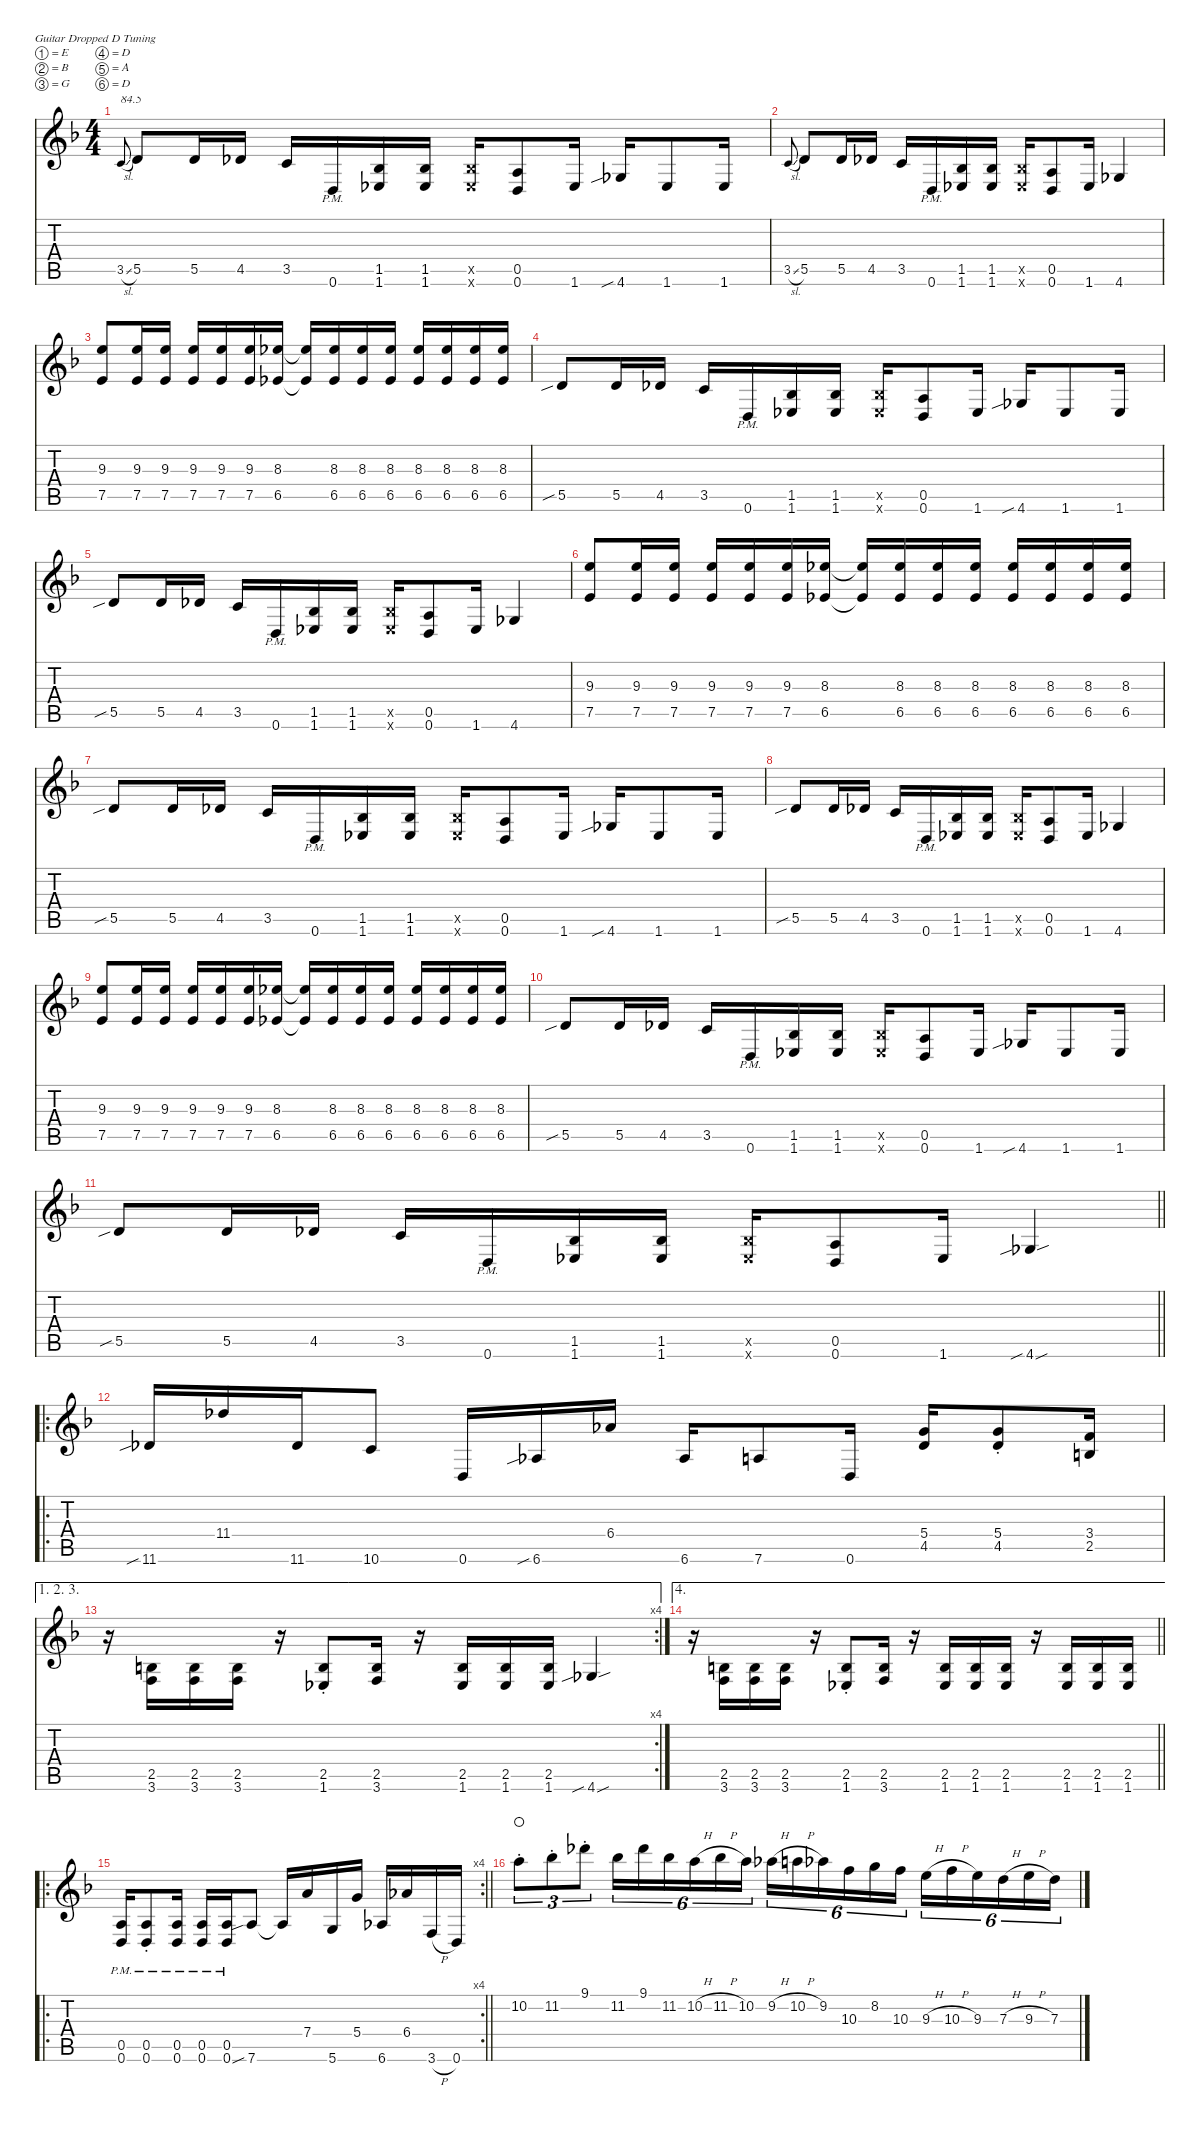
\defaultSystemsLayout 4
\hideDynamics
\bracketExtendMode nobrackets
\singleTrackTrackNamePolicy hidden
\multiTrackTrackNamePolicy hidden
\otherSystemsTrackNameOrientation horizontal
\track ("Guitar 1" "Guitar 1") {defaultSystemsLayout 4 mute instrument distortionguitar}
\staff {score tabs}
\tuning (E4 B3 G3 D3 A2 D2)
\ts (4 4)
\tempo (84 hide)
\clef g2
\ks dminor
3.5{sl acc forcenatural}.8{txt "84.5" gr onbeat dy mf beam Up} 5.5{acc forcenatural}.8{dy f beam Up} 5.5{acc forcenatural}.16{beam Up} 4.5{acc b}.16{beam Up} 3.5{acc forcenatural}.16{beam Up} 0.6{pm acc forcenatural}.16{beam Up} (1.5{acc b} 1.6{acc b}).16{beam Up} (1.5{acc b} 1.6{acc b}).16{beam Up} (1.5{x acc b} 1.6{x acc b}).16{beam Up} (0.5{acc forcenatural} 0.6{acc forcenatural}).8{beam Up} 1.6{acc b}.16{beam Up} 4.6{sib acc b}.16{beam Up} 1.6{acc b}.8{beam Up} 1.6{acc b}.16{beam Up} |
\tempo (85 hide)
3.5{sl acc forcenatural}.8{gr onbeat dy mf beam Up} 5.5{acc forcenatural}.8{dy f beam Up} 5.5{acc forcenatural}.16{beam Up} 4.5{acc b}.16{beam Up} 3.5{acc forcenatural}.16{beam Up} 0.6{pm acc forcenatural}.16{beam Up} (1.5{acc b} 1.6{acc b}).16{beam Up} (1.5{acc b} 1.6{acc b}).16{beam Up} (1.5{x acc b} 1.6{x acc b}).16{beam Up} (0.5{acc forcenatural} 0.6{acc forcenatural}).8{beam Up} 1.6{acc b}.16{beam Up} 4.6{acc b}.4{beam Up} |
\tempo (84 0.00625 hide)
(9.3{acc forcenatural} 7.5{acc forcenatural}).8{beam Up} (9.3{acc forcenatural} 7.5{acc forcenatural}).16{beam Up} (9.3{acc forcenatural} 7.5{acc forcenatural}).16{beam Up} (9.3{acc forcenatural} 7.5{acc forcenatural}).16{beam Up} (9.3{acc forcenatural} 7.5{acc forcenatural}).16{beam Up} (9.3{acc forcenatural} 7.5{acc forcenatural}).16{beam Up} (8.3{acc b} 6.5{acc b}).16{beam Up} (8.3{t acc b} 6.5{t acc b}).16{beam Up} (8.3{acc b} 6.5{acc b}).16{beam Up} (8.3{acc b} 6.5{acc b}).16{beam Up} (8.3{acc b} 6.5{acc b}).16{beam Up} (8.3{acc b} 6.5{acc b}).16{beam Up} (8.3{acc b} 6.5{acc b}).16{beam Up} (8.3{acc b} 6.5{acc b}).16{beam Up} (8.3{acc b} 6.5{acc b}).16{beam Up} |
\tempo (85 hide)
\tempo (84 0.99375 hide)
5.5{sib acc forcenatural}.8{beam Up} 5.5{acc forcenatural}.16{beam Up} 4.5{acc b}.16{beam Up} 3.5{acc forcenatural}.16{beam Up} 0.6{pm acc forcenatural}.16{beam Up} (1.5{acc b} 1.6{acc b}).16{beam Up} (1.5{acc b} 1.6{acc b}).16{beam Up} (1.5{x acc b} 1.6{x acc b}).16{beam Up} (0.5{acc forcenatural} 0.6{acc forcenatural}).8{beam Up} 1.6{acc b}.16{beam Up} 4.6{sib acc b}.16{beam Up} 1.6{acc b}.8{beam Up} 1.6{acc b}.16{beam Up} |
5.5{sib acc forcenatural}.8{beam Up} 5.5{acc forcenatural}.16{beam Up} 4.5{acc b}.16{beam Up} 3.5{acc forcenatural}.16{beam Up} 0.6{pm acc forcenatural}.16{beam Up} (1.5{acc b} 1.6{acc b}).16{beam Up} (1.5{acc b} 1.6{acc b}).16{beam Up} (1.5{x acc b} 1.6{x acc b}).16{beam Up} (0.5{acc forcenatural} 0.6{acc forcenatural}).8{beam Up} 1.6{acc b}.16{beam Up} 4.6{acc b}.4{beam Up} |
\tempo (85 0.00625 hide)
(9.3{acc forcenatural} 7.5{acc forcenatural}).8{beam Up} (9.3{acc forcenatural} 7.5{acc forcenatural}).16{beam Up} (9.3{acc forcenatural} 7.5{acc forcenatural}).16{beam Up} (9.3{acc forcenatural} 7.5{acc forcenatural}).16{beam Up} (9.3{acc forcenatural} 7.5{acc forcenatural}).16{beam Up} (9.3{acc forcenatural} 7.5{acc forcenatural}).16{beam Up} (8.3{acc b} 6.5{acc b}).16{beam Up} (8.3{t acc b} 6.5{t acc b}).16{beam Up} (8.3{acc b} 6.5{acc b}).16{beam Up} (8.3{acc b} 6.5{acc b}).16{beam Up} (8.3{acc b} 6.5{acc b}).16{beam Up} (8.3{acc b} 6.5{acc b}).16{beam Up} (8.3{acc b} 6.5{acc b}).16{beam Up} (8.3{acc b} 6.5{acc b}).16{beam Up} (8.3{acc b} 6.5{acc b}).16{beam Up} |
\tempo (84 0.00625 hide)
5.5{sib acc forcenatural}.8{beam Up} 5.5{acc forcenatural}.16{beam Up} 4.5{acc b}.16{beam Up} 3.5{acc forcenatural}.16{beam Up} 0.6{pm acc forcenatural}.16{beam Up} (1.5{acc b} 1.6{acc b}).16{beam Up} (1.5{acc b} 1.6{acc b}).16{beam Up} (1.5{x acc b} 1.6{x acc b}).16{beam Up} (0.5{acc forcenatural} 0.6{acc forcenatural}).8{beam Up} 1.6{acc b}.16{beam Up} 4.6{sib acc b}.16{beam Up} 1.6{acc b}.8{beam Up} 1.6{acc b}.16{beam Up} |
\tempo (85 hide)
5.5{sib acc forcenatural}.8{beam Up} 5.5{acc forcenatural}.16{beam Up} 4.5{acc b}.16{beam Up} 3.5{acc forcenatural}.16{beam Up} 0.6{pm acc forcenatural}.16{beam Up} (1.5{acc b} 1.6{acc b}).16{beam Up} (1.5{acc b} 1.6{acc b}).16{beam Up} (1.5{x acc b} 1.6{x acc b}).16{beam Up} (0.5{acc forcenatural} 0.6{acc forcenatural}).8{beam Up} 1.6{acc b}.16{beam Up} 4.6{acc b}.4{beam Up} |
\tempo (84 hide)
(9.3{acc forcenatural} 7.5{acc forcenatural}).8{beam Up} (9.3{acc forcenatural} 7.5{acc forcenatural}).16{beam Up} (9.3{acc forcenatural} 7.5{acc forcenatural}).16{beam Up} (9.3{acc forcenatural} 7.5{acc forcenatural}).16{beam Up} (9.3{acc forcenatural} 7.5{acc forcenatural}).16{beam Up} (9.3{acc forcenatural} 7.5{acc forcenatural}).16{beam Up} (8.3{acc b} 6.5{acc b}).16{beam Up} (8.3{t acc b} 6.5{t acc b}).16{beam Up} (8.3{acc b} 6.5{acc b}).16{beam Up} (8.3{acc b} 6.5{acc b}).16{beam Up} (8.3{acc b} 6.5{acc b}).16{beam Up} (8.3{acc b} 6.5{acc b}).16{beam Up} (8.3{acc b} 6.5{acc b}).16{beam Up} (8.3{acc b} 6.5{acc b}).16{beam Up} (8.3{acc b} 6.5{acc b}).16{beam Up} |
\tempo (85 hide)
5.5{sib acc forcenatural}.8{beam Up} 5.5{acc forcenatural}.16{beam Up} 4.5{acc b}.16{beam Up} 3.5{acc forcenatural}.16{beam Up} 0.6{pm acc forcenatural}.16{beam Up} (1.5{acc b} 1.6{acc b}).16{beam Up} (1.5{acc b} 1.6{acc b}).16{beam Up} (1.5{x acc b} 1.6{x acc b}).16{beam Up} (0.5{acc forcenatural} 0.6{acc forcenatural}).8{beam Up} 1.6{acc b}.16{beam Up} 4.6{sib acc b}.16{beam Up} 1.6{acc b}.8{beam Up} 1.6{acc b}.16{beam Up} |
\tempo (84 hide)
\barLineRight lightlight
5.5{sib acc forcenatural}.8{beam Up} 5.5{acc forcenatural}.16{beam Up} 4.5{acc b}.16{beam Up} 3.5{acc forcenatural}.16{beam Up} 0.6{pm acc forcenatural}.16{beam Up} (1.5{acc b} 1.6{acc b}).16{beam Up} (1.5{acc b} 1.6{acc b}).16{beam Up} (1.5{x acc b} 1.6{x acc b}).16{beam Up} (0.5{acc forcenatural} 0.6{acc forcenatural}).8{beam Up} 1.6{acc b}.16{beam Up} 4.6{sib sou acc b}.4{beam Up} |
\ro
\tempo (84 hide)
11.6{sib acc b}.16{beam Up} 11.4{acc b}.16{beam Up} 11.6{acc b}.16{beam Up} 10.6{acc forcenatural}.8{beam Up} 0.6{acc forcenatural}.16{beam Up} 6.6{sib acc b}.16{beam Up} 6.4{acc b}.16{beam Up} 6.6{acc b}.16{beam Up} 7.6{acc forcenatural}.8{beam Up} 0.6{acc forcenatural}.16{beam Up} (5.4{acc forcenatural} 4.5{acc b}).16{beam Up} (5.4{st acc forcenatural} 4.5{st acc b}).8{beam Up} (3.4{acc forcenatural} 2.5{acc forcenatural}).16{beam Up} |
\ae (1 2 3)
\rc 4
\tempo (85 hide)
r.16{beam Down} (2.5{acc forcenatural} 3.6{acc forcenatural}).16{beam Up} (2.5{acc forcenatural} 3.6{acc forcenatural}).16{beam Up} (2.5{acc forcenatural} 3.6{acc forcenatural}).16{beam Up} r.16{beam Up} (2.5{st acc forcenatural} 1.6{st acc b}).8{beam Up} (2.5{acc forcenatural} 3.6{acc forcenatural}).16{beam Up} r.16{beam Up} (2.5{acc forcenatural} 1.6{acc b}).16{beam Up} (2.5{acc forcenatural} 1.6{acc b}).16{beam Up} (2.5{acc forcenatural} 1.6{acc b}).16{beam Up} 4.6{sib sou acc b}.4{beam Up} |
\ae 4
\tempo (84 0.00625 hide)
\barLineRight lightlight
r.16{beam Down} (2.5{acc forcenatural} 3.6{acc forcenatural}).16{beam Up} (2.5{acc forcenatural} 3.6{acc forcenatural}).16{beam Up} (2.5{acc forcenatural} 3.6{acc forcenatural}).16{beam Up} r.16{beam Up} (2.5{st acc forcenatural} 1.6{st acc b}).8{beam Up} (2.5{acc forcenatural} 3.6{acc forcenatural}).16{beam Up} r.16{beam Up} (2.5{acc forcenatural} 1.6{acc b}).16{beam Up} (2.5{acc forcenatural} 1.6{acc b}).16{beam Up} (2.5{acc forcenatural} 1.6{acc b}).16{beam Up} r.16{beam Up} (2.5{acc forcenatural} 1.6{acc b}).16{beam Up} (2.5{acc forcenatural} 1.6{acc b}).16{beam Up} (2.5{acc forcenatural} 1.6{acc b}).16{beam Up} |
\ro
\rc 4
\tempo (85 hide)
\barLineRight lightlight
(0.5{pm acc forcenatural} 0.6{pm acc forcenatural}).16{beam Up} (0.5{pm st acc forcenatural} 0.6{pm st acc forcenatural}).8{beam Up} (0.5{pm acc forcenatural} 0.6{pm acc forcenatural}).16{beam Up} (0.5{pm acc forcenatural} 0.6{pm acc forcenatural}).16{beam Up} (0.5{pm acc forcenatural} 0.6{pm acc forcenatural}).16{beam Up} 7.6{sib acc forcenatural}.8{beam Up} 7.6{t acc forcenatural}.16{beam Up} 7.4{acc forcenatural}.16{beam Up} 5.6{acc forcenatural}.16{beam Up} 5.4{acc forcenatural}.16{beam Up} 6.6{acc b}.16{beam Up} 6.4{acc b}.16{beam Up} 3.6{h acc forcenatural}.16{beam Up} 0.6{acc forcenatural}.16{beam Up} |
\tempo (84 hide)
10.2{st acc forcenatural}.8{tu (3 2) dy fff waho beam Down} 11.2{st acc b}.8{tu (3 2) beam Down} 9.1{st acc b}.8{tu (3 2) beam Down} 11.2{acc b}.16{tu (6 4) beam Down} 9.1{acc b}.16{tu (6 4) beam Down} 11.2{acc b}.16{tu (6 4) beam Down} 10.2{h acc forcenatural}.16{tu (6 4) beam Down} 11.2{h acc b}.16{tu (6 4) beam Down} 10.2{acc forcenatural}.16{tu (6 4) beam Down} 9.2{h acc b}.16{tu (6 4) beam Down} 10.2{h acc forcenatural}.16{tu (6 4) beam Down} 9.2{acc b}.16{tu (6 4) beam Down} 10.3{acc forcenatural}.16{tu (6 4) beam Down} 8.2{acc forcenatural}.16{tu (6 4) beam Down} 10.3{acc forcenatural}.16{tu (6 4) beam Down} 9.3{h acc forcenatural}.16{tu (6 4) beam Down} 10.3{h acc forcenatural}.16{tu (6 4) beam Down} 9.3{acc forcenatural}.16{tu (6 4) beam Down} 7.3{h acc forcenatural}.16{tu (6 4) beam Down} 9.3{h acc forcenatural}.16{tu (6 4) beam Down} 7.3{acc forcenatural}.16{tu (6 4) beam Down}
